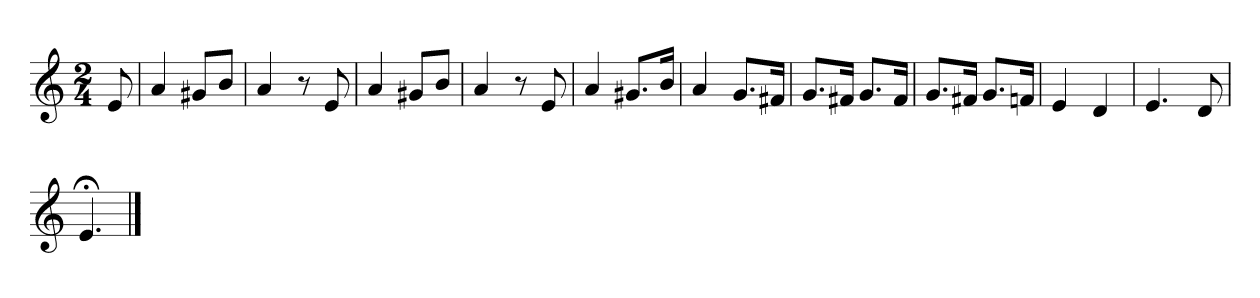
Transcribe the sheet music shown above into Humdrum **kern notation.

**kern
*part1
*staff1
*clefG2
*k[]
*M2/4
=
8e
=
4a
8g#X/L
8b/J
=
4a
8r
8e
=
4a
8g#X/L
8b/J
=
4a
8r
8e
=
4a
8.g#X/L
16b/Jk
=
4a
8.g/L
16f#X/Jk
=
8.g/L
16f#X/Jk
8.g/L
16f#/Jk
=
8.g/L
16f#X/Jk
8.g/L
16fn/Jk
=
4e
4d
=
4.e
8d
=
4.e;<
==
*-
